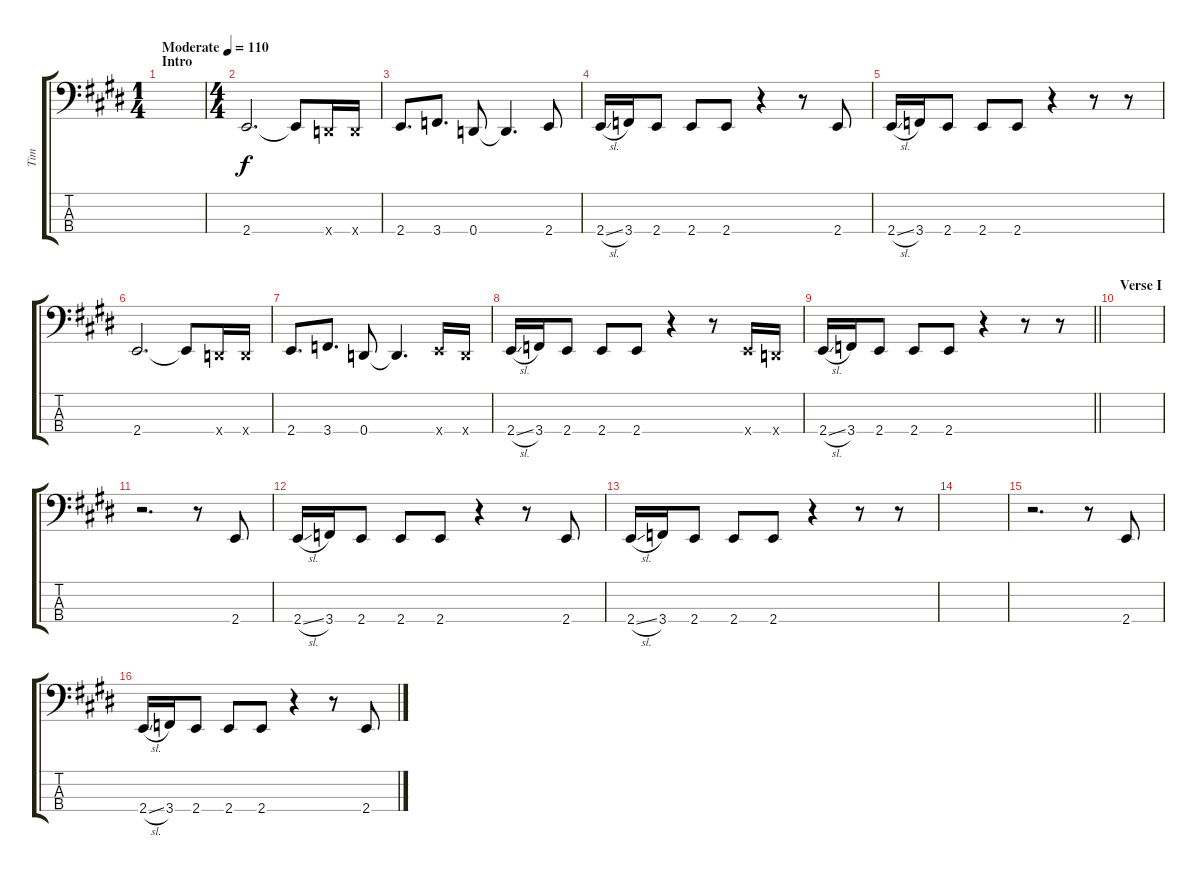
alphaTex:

\track ("Tim" "Tim") {instrument electricbassfinger}
\staff {score tabs}
\tuning (G2 D2 A1 D1) {hide}
\ts (1 4)
\section ("" "Intro")
\tempo (110 "Moderate")
\clef f4
\ks e
|
\ts (4 4)
2.4.2{d} 2.4{t}.8 0.4{x}.16 0.4{x}.16 |
2.4.8{d} 3.4.8{d} 0.4.8 0.4{t}.4{d} 2.4.8 |
2.4{sl}.16 3.4.16 2.4.8 2.4.8 2.4.8 r.4 r.8 2.4.8 |
2.4{sl}.16 3.4.16 2.4.8 2.4.8 2.4.8 r.4 r.8 r.8 |
2.4.2{d} 2.4{t}.8 0.4{x}.16 0.4{x}.16 |
2.4.8{d} 3.4.8{d} 0.4.8 0.4{t}.4{d} 2.4{x}.16 0.4{x}.16 |
2.4{sl}.16 3.4.16 2.4.8 2.4.8 2.4.8 r.4 r.8 2.4{x}.16 0.4{x}.16 |
\barLineRight lightlight
2.4{sl}.16 3.4.16 2.4.8 2.4.8 2.4.8 r.4 r.8 r.8 |
\section ("" "Verse I")
|
r.2{d} r.8 2.4.8 |
2.4{sl}.16 3.4.16 2.4.8 2.4.8 2.4.8 r.4 r.8 2.4.8 |
2.4{sl}.16 3.4.16 2.4.8 2.4.8 2.4.8 r.4 r.8 r.8 |
|
r.2{d} r.8 2.4.8 |
2.4{sl}.16 3.4.16 2.4.8 2.4.8 2.4.8 r.4 r.8 2.4.8
